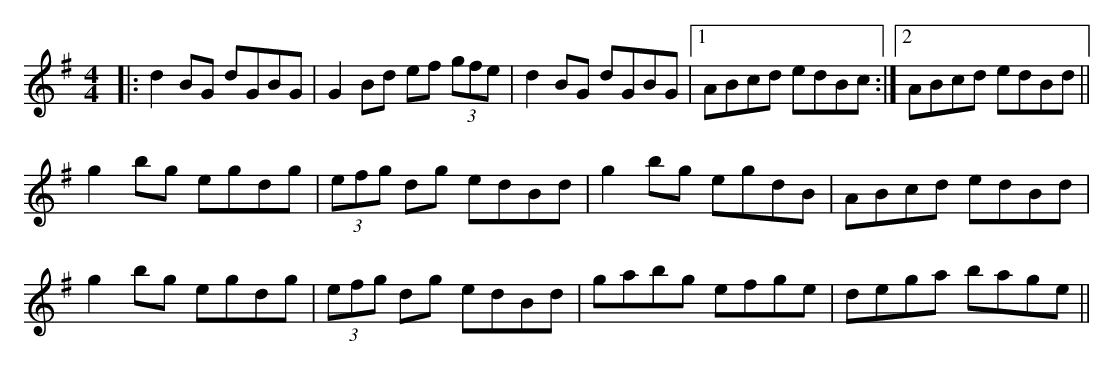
X:1
M:4/4
K:G
|:d2BG dGBG|G2Bd ef (3gfe|d2BG dGBG|1 ABcd edBc:|2 ABcd edBd||
g2bg egdg|(3efg dg edBd|g2bg egdB|ABcd edBd|
g2bg egdg|(3efg dg edBd|gabg efge|dega bage||
